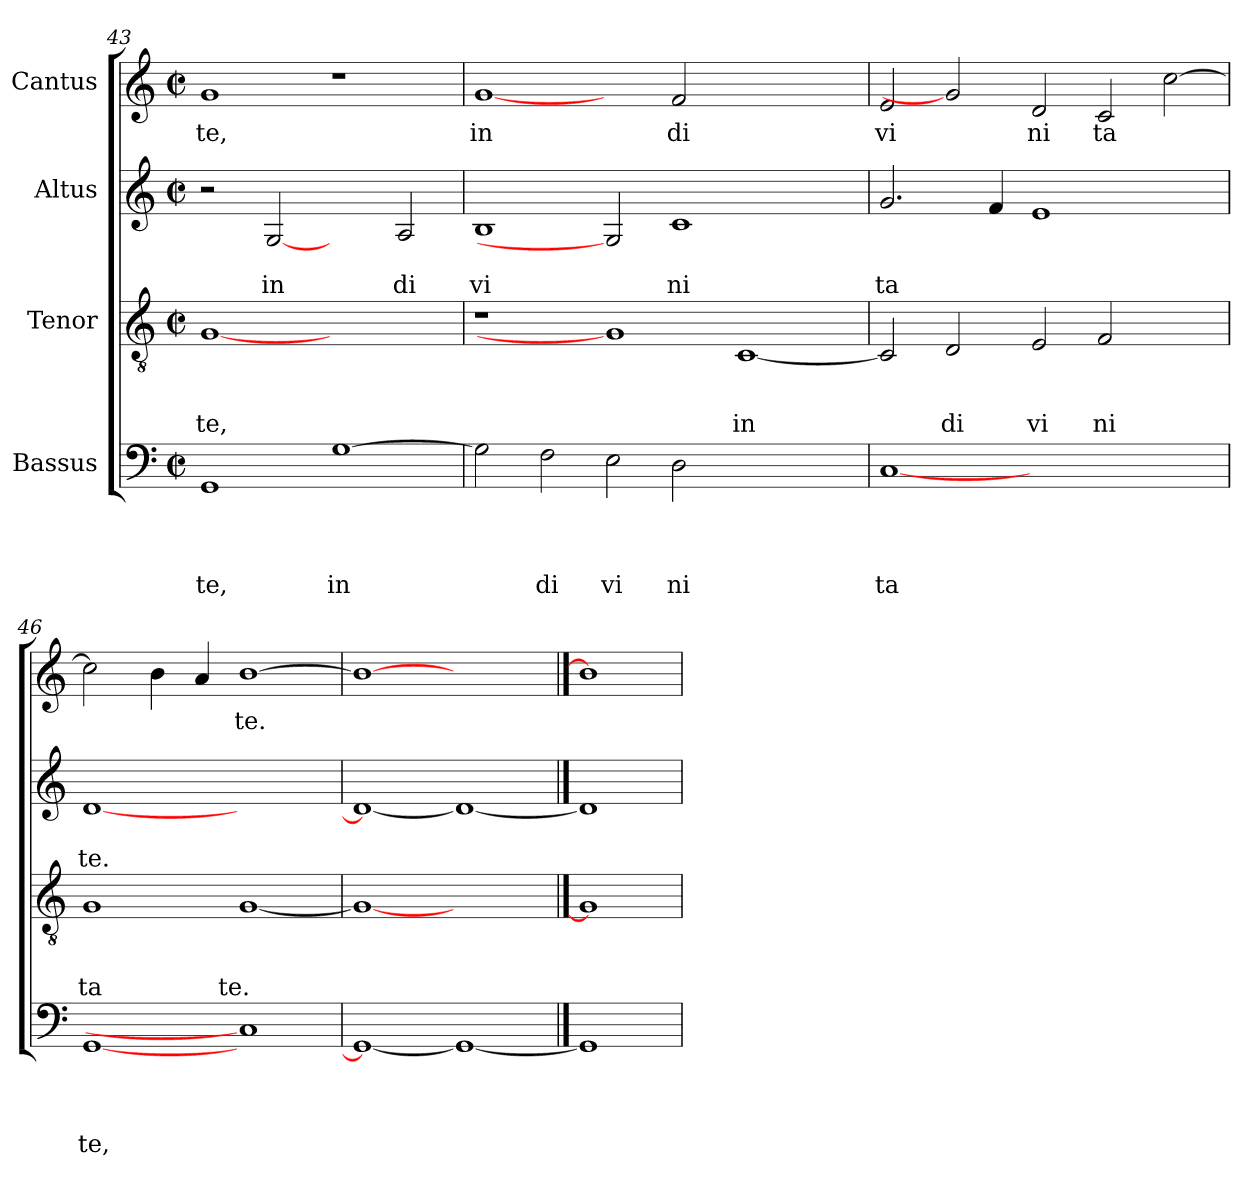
**kern	**text	**text	**text	**text	**kern	**text	**text	**text	**kern	**text	**text	**kern	**text
*part4	*part4	*part4	*part4	*part4	*part3	*part3	*part3	*part3	*part2	*part2	*part2	*part1	*part1
*staff4	*staff4	*staff4	*staff4	*staff4	*staff3	*staff3	*staff3	*staff3	*staff2	*staff2	*staff2	*staff1	*staff1
*I"Bassus	*	*	*	*	*I"Tenor	*	*	*	*I"Altus	*	*	*I"Cantus	*
*clefF4	*	*	*	*	*clefGv2	*	*	*	*clefG2	*	*	*clefG2	*
*k[]	*	*	*	*	*k[]	*	*	*	*k[]	*	*	*k[]	*
*C:	*	*	*	*	*C:	*	*	*	*C:	*	*	*C:	*
*M2/2	*	*	*	*	*M2/2	*	*	*	*M2/2	*	*	*M2/2	*
*met(c|)	*	*	*	*	*met(c|)	*	*	*	*met(c|)	*	*	*met(c|)	*
=43	=43	=43	=43	=43	=43	=43	=43	=43	=43	=43	=43	=43	=43
!	!	!	!	!LO:LY:b	!	!	!	!LO:LY:b	!	!	!	!	!LO:LY:b
1GG	.	.	.	te,	[1G	.	.	te,	2r	.	.	1g	te,
!	!	!	!	!	!	!	!	!	!	!	!LO:LY:b	!	!
.	.	.	.	.	.	.	.	.	[2G	.	in	.	.
!	!	!	!	!LO:LY:b	!	!	!	!	!	!	!	!	!
[>1G	.	.	.	in	1ryy	.	.	.	2ryy	.	.	1r	.
!	!	!	!	!	!	!	!	!	!	!	!LO:LY:b	!	!
.	.	.	.	.	.	.	.	.	2A/	.	di	.	.
=44	=44	=44	=44	=44	=44	=44	=44	=44	=44	=44	=44	=44	=44
!	!	!	!	!	!	!	!	!	!	!	!LO:LY:b	!	!LO:LY:b
2G\]	.	.	.	.	1r	.	.	.	1B	.	vi	[1g	in
!	!	!	!	!LO:LY:b	!	!	!	!	!	!	!	!	!
2F\	.	.	.	di	.	.	.	.	.	.	.	.	.
!	!	!	!	!LO:LY:b	!	!	!	!	!	!	!	!	!
2E\	.	.	.	vi	1G]	.	.	.	2G]	.	.	2ryy	.
!	!	!	!	!LO:LY:b	!	!	!	!	!	!	!LO:LY:b	!	!LO:LY:b
2D\	.	.	.	ni	.	.	.	.	1c	.	ni	2f/	di
!	!	!	!	!	!	!	!	!LO:LY:b	!	!	!	!	!
1ryy	.	.	.	.	[<1C	.	.	in	.	.	.	1ryy	.
.	.	.	.	.	.	.	.	.	2ryy	.	.	.	.
=45	=45	=45	=45	=45	=45	=45	=45	=45	=45	=45	=45	=45	=45
!	!	!	!	!LO:LY:b	!	!	!	!	!	!	!LO:LY:b	!	!LO:LY:b
[1C	.	.	.	ta	2C/]	.	.	.	2.g/	.	ta	2e/	vi
!	!	!	!	!	!	!	!	!LO:LY:b	!	!	!	!	!
.	.	.	.	.	2D/	.	.	di	.	.	.	2g]	.
.	.	.	.	.	.	.	.	.	4f/	.	.	.	.
!	!	!	!	!	!	!	!	!LO:LY:b	!	!	!	!	!LO:LY:b
1.ryy	.	.	.	.	2E/	.	.	vi	1e	.	.	2d/	ni
!	!	!	!	!	!	!	!	!LO:LY:b	!	!	!	!	!LO:LY:b
.	.	.	.	.	2F/	.	.	ni	.	.	.	2c/	ta
.	.	.	.	.	2ryy	.	.	.	2ryy	.	.	[>2cc\	.
=46	=46	=46	=46	=46	=46	=46	=46	=46	=46	=46	=46	=46	=46
!	!	!	!	!LO:LY:b	!	!	!	!LO:LY:b	!	!	!LO:LY:b	!	!
[<1GG	.	.	.	te,	1G	.	.	ta	[<1d	.	te.	2cc\]	.
.	.	.	.	.	.	.	.	.	.	.	.	4b\	.
.	.	.	.	.	.	.	.	.	.	.	.	4a/	.
!	!	!	!	!	!	!	!	!LO:LY:b	!	!	!	!	!LO:LY:b
1C]	.	.	.	.	[<1G	.	.	te.	1ryy	.	.	[>1b	te.
=47	=47	=47	=47	=47	=47	=47	=47	=47	=47	=47	=47	=47	=47
1GG_	.	.	.	.	1G_	.	.	.	1d_	.	.	1b_	.
1GG_	.	.	.	.	1ryy	.	.	.	1d_	.	.	1ryy	.
==48	==48	==48	==48	==48	==48	==48	==48	==48	==48	==48	==48	==48	==48
1GG]	.	.	.	.	1G]	.	.	.	1d]	.	.	1b]	.
=	=	=	=	=	=	=	=	=	=	=	=	=	=
*-	*-	*-	*-	*-	*-	*-	*-	*-	*-	*-	*-	*-	*-
